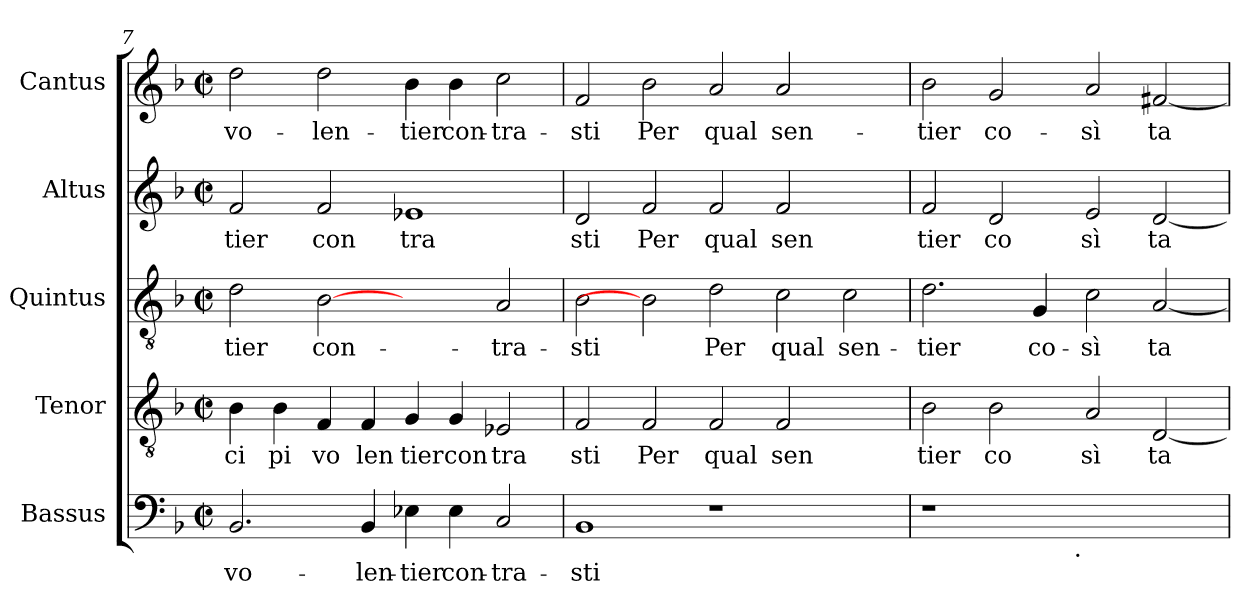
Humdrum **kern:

**kern	**text	**kern	**text	**kern	**text	**kern	**text	**kern	**text
*part5	*part5	*part4	*part4	*part3	*part3	*part2	*part2	*part1	*part1
*staff5	*staff5	*staff4	*staff4	*staff3	*staff3	*staff2	*staff2	*staff1	*staff1
*I"Bassus	*	*I"Tenor	*	*I"Quintus	*	*I"Altus	*	*I"Cantus	*
*clefF4	*	*clefGv2	*	*clefGv2	*	*clefG2	*	*clefG2	*
*k[b-]	*	*k[b-]	*	*k[b-]	*	*k[b-]	*	*k[b-]	*
*F:	*	*F:	*	*F:	*	*F:	*	*F:	*
*M2/2	*	*M2/2	*	*M2/2	*	*M2/2	*	*M2/2	*
*met(c|)	*	*met(c|)	*	*met(c|)	*	*met(c|)	*	*met(c|)	*
=7	=7	=7	=7	=7	=7	=7	=7	=7	=7
!	!LO:LY:b:cj	!	!LO:LY:b:cj	!	!LO:LY:b:cj	!	!LO:LY:b:cj	!	!LO:LY:b:cj
2.BB-/	vo-	4B-\	ci	2d\	-tier	2f/	tier	2dd\	vo-
!	!	!	!LO:LY:b:cj	!	!	!	!	!	!
.	.	4B-\	pi	.	.	.	.	.	.
!	!	!	!LO:LY:b:cj	!	!LO:LY:b:cj	!	!LO:LY:b:cj	!	!LO:LY:b:cj
.	.	4F/	vo	[2B-	con-	2f/	con	2dd\	-len-
!	!LO:LY:b:cj	!	!LO:LY:b:cj	!	!	!	!	!	!
4BB-/	-len-	4F/	len	.	.	.	.	.	.
!	!LO:LY:b:cj	!	!LO:LY:b:cj	!	!	!	!LO:LY:b:cj	!	!LO:LY:b:cj
4E-\	-tier	4G/	tier	2ryy	.	1e-X	tra	4b-\	-tier
!	!LO:LY:b:cj	!	!LO:LY:b:cj	!	!	!	!	!	!LO:LY:b:cj
4E-\	con-	4G/	con	.	.	.	.	4b-\	con-
!	!LO:LY:b:cj	!	!LO:LY:b:cj	!	!LO:LY:b:cj	!	!	!	!LO:LY:b:cj
2C/	-tra-	2E-X/	tra	2A/	-tra-	.	.	2cc\	-tra-
=8	=8	=8	=8	=8	=8	=8	=8	=8	=8
!	!LO:LY:b:cj	!	!LO:LY:b:cj	!	!LO:LY:b:cj	!	!LO:LY:b:cj	!	!LO:LY:b:cj
1BB-	-sti	2F/	sti	2B-\	-sti	2d/	sti	2f/	-sti
!	!	!	!LO:LY:b:cj	!	!	!	!LO:LY:b:cj	!	!LO:LY:b:cj
.	.	2F/	Per	2B-]	.	2f/	Per	2b-\	Per
!	!	!	!LO:LY:b:cj	!	!LO:LY:b:cj	!	!LO:LY:b:cj	!	!LO:LY:b:cj
1r	.	2F/	qual	2d\	Per	2f/	qual	2a/	qual
!	!	!	!LO:LY:b:cj	!	!LO:LY:b:cj	!	!LO:LY:b:cj	!	!LO:LY:b:cj
.	.	2F/	sen	2c\	qual	2f/	sen	2a/	sen-
!	!	!	!	!	!LO:LY:b:cj	!	!	!	!
2ryy	.	2ryy	.	2c\	sen-	2ryy	.	2ryy	.
=9	=9	=9	=9	=9	=9	=9	=9	=9	=9
!	!	!	!LO:LY:b:cj	!	!LO:LY:b:cj	!	!LO:LY:b:cj	!	!LO:LY:b:cj
*^	*	*	*	*	*	*	*	*	*
1r	2ryy	.	2B-\	tier	2.d\	-tier	2f/	tier	2b-\	-tier
!	!	!	!	!LO:LY:b:cj	!	!	!	!LO:LY:b:cj	!	!LO:LY:b:cj
.	4...ryy	.	2B-\	co	.	.	2d/	co	2g/	co-
!	!	!	!	!	!	!LO:LY:b:cj	!	!	!	!
.	.	.	.	.	4G/	co-	.	.	.	.
!	!LO:TX:b:t=.	!	!	!	!	!	!	!	!	!
.	1ryy	.	.	.	.	.	.	.	.	.
!	!	!	!	!LO:LY:b:cj	!	!LO:LY:b:cj	!	!LO:LY:b:cj	!	!LO:LY:b:cj
1ryy	.	.	2A/	sì	2c\	-sì	2e/	sì	2a/	-sì
!	!	!	!	!LO:LY:b:cj	!	!LO:LY:b:cj	!	!LO:LY:b:cj	!	!LO:LY:b:cj
.	.	.	[<2D/	ta	[<2A/	ta-	[<2d/	ta	[<2f#X/	ta-
.	32ryy	.	.	.	.	.	.	.	.	.
*v	*v	*	*	*	*	*	*	*	*	*
=	=	=	=	=	=	=	=	=	=
*-	*-	*-	*-	*-	*-	*-	*-	*-	*-
